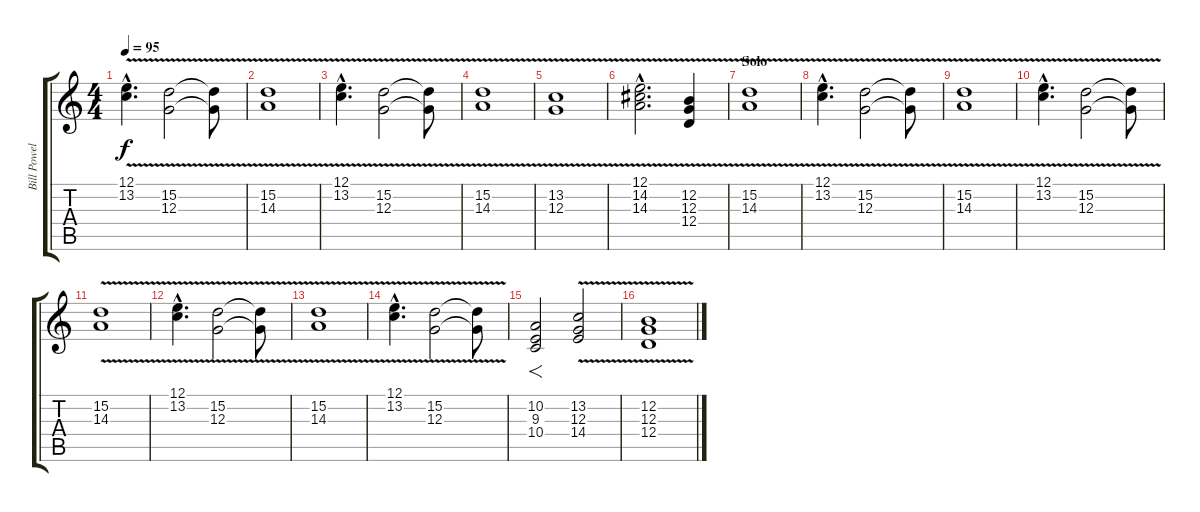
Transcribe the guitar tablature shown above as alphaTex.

\track ("Bill Powell " "Bill Powel") {instrument drawbarorgan}
\staff {score tabs}
\tuning (E4 B3 G3 D3 A2 E2) {hide}
\ts (4 4)
\tempo 95
\clef g2
\ks c
(12.1{v hac} 13.2{v hac}).4{d dy f} (15.2{v} 12.3{v}).2 (15.2{t} 12.3{t}).8 |
(15.2{v} 14.3{v}).1 |
(12.1{v hac} 13.2{v hac}).4{d} (15.2{v} 12.3{v}).2 (15.2{t} 12.3{t}).8 |
(15.2{v} 14.3{v}).1 |
(13.2{v} 12.3{v}).1 |
(12.1{v hac} 14.2{v hac} 14.3{v hac}).2{d} (12.2{v} 12.3{v} 12.4{v}).4 |
\section ("" "Solo")
(15.2{v} 14.3{v}).1 |
(12.1{v hac} 13.2{v hac}).4{d} (15.2{v} 12.3{v}).2 (15.2{t} 12.3{t}).8 |
(15.2{v} 14.3{v}).1 |
(12.1{v hac} 13.2{v hac}).4{d} (15.2{v} 12.3{v}).2 (15.2{t} 12.3{t}).8 |
(15.2{v} 14.3{v}).1 |
(12.1{v hac} 13.2{v hac}).4{d} (15.2{v} 12.3{v}).2 (15.2{t} 12.3{t}).8 |
(15.2{v} 14.3{v}).1 |
(12.1{v hac} 13.2{v hac}).4{d} (15.2{v} 12.3{v}).2 (15.2{t} 12.3{t}).8 |
(10.2 9.3 10.4).2{f} (13.2{v} 12.3{v} 14.4{v}).2 |
(12.2{v} 12.3{v} 12.4{v}).1
